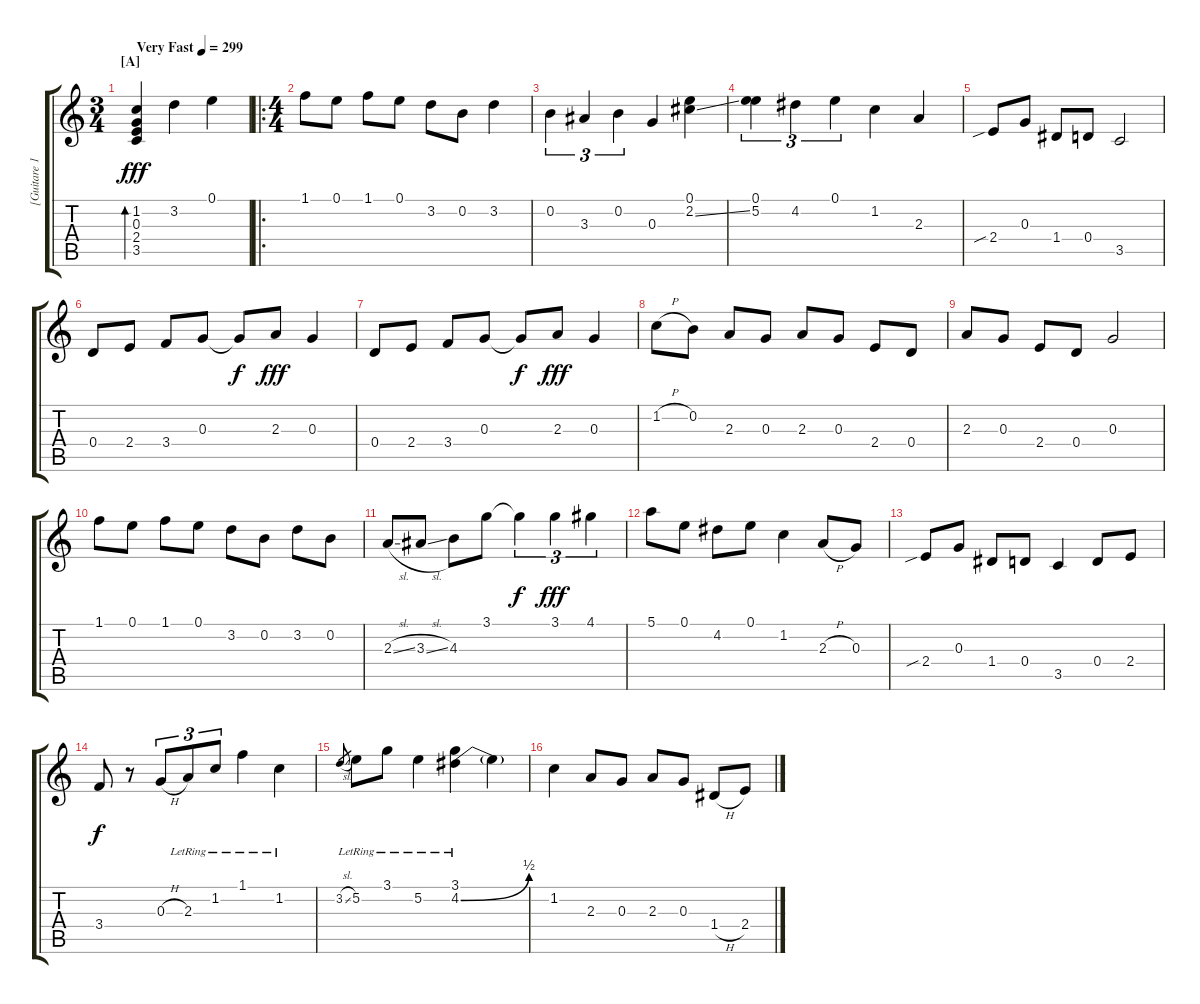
\track ("[Guitare 1]" "[Guitare 1") {instrument acousticguitarsteel}
\staff {score tabs}
\tuning (E4 B3 G3 D3 A2 E2) {hide}
\ts (3 4)
\section ("" "[A]")
\tempo (299 "Very Fast")
\clef g2
\ks c
(1.2 0.3 2.4 3.5).4{bd 480 dy fff instrument acousticguitarsteel} 3.2.4 0.1.4 |
\ro
\ts (4 4)
1.1.8 0.1.8 1.1.8 0.1.8 3.2.8 0.2.8 3.2.4 |
0.2.4{tu (3 2)} 3.3.4{tu (3 2)} 0.2.4{tu (3 2)} 0.3.4 (0.1 2.2{ss}).4 |
(0.1 5.2).4{tu (3 2)} 4.2.4{tu (3 2)} 0.1.4{tu (3 2)} 1.2.4 2.3.4 |
2.4{sib}.8 0.3.8 1.4.8 0.4.8 3.5.2 |
0.4.8 2.4.8 3.4.8 0.3.8 0.3{t}.8{dy f} 2.3.8{dy fff} 0.3.4 |
0.4.8 2.4.8 3.4.8 0.3.8 0.3{t}.8{dy f} 2.3.8{dy fff} 0.3.4 |
1.2{h}.8 0.2.8 2.3.8 0.3.8 2.3.8 0.3.8 2.4.8 0.4.8 |
2.3.8 0.3.8 2.4.8 0.4.8 0.3.2 |
1.1.8 0.1.8 1.1.8 0.1.8 3.2.8 0.2.8 3.2.8 0.2.8 |
2.3{sl}.8 3.3{sl}.8 4.3.8 3.1.8 3.1{t}.4{tu (3 2) dy f} 3.1.4{tu (3 2) dy fff} 4.1.4{tu (3 2)} |
5.1.8 0.1.8 4.2.8 0.1.8 1.2.4 2.3{h}.8 0.3.8 |
2.4{sib}.8 0.3.8 1.4.8 0.4.8 3.5.4 0.4.8 2.4.8 |
3.4.8{dy f balance 8} r.8 0.3{h}.8{tu (3 2)} 2.3{lr}.8{tu (3 2)} 1.2{lr}.8{tu (3 2)} 1.1{lr}.4 1.2{lr}.4 |
3.2{sl}.8{gr} 5.2{lr}.8 3.1{lr}.8 5.2{lr}.4 (3.1 4.2{be (bend 0 0 60 2) lr}).4 4.2{t}.4 |
1.2.4 2.3.8 0.3.8 2.3.8 0.3.8 1.4{h}.8 2.4.8
